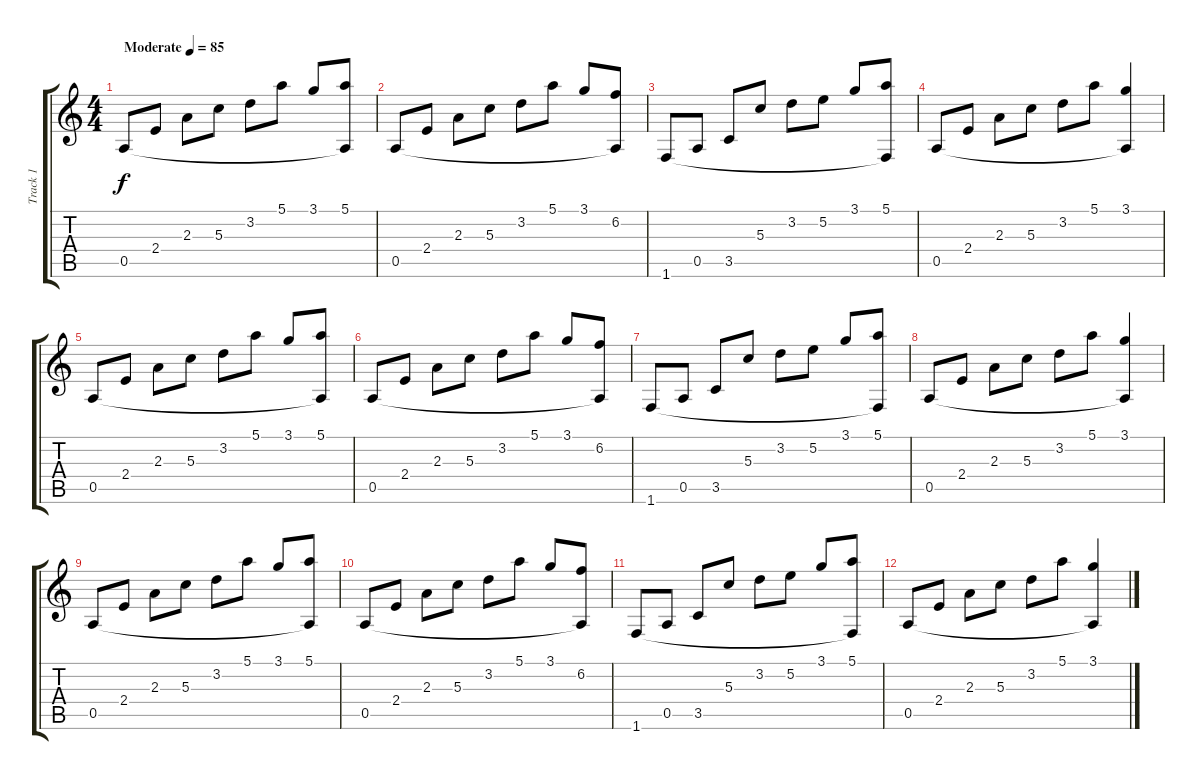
\track ("Track 1" "Track 1") {instrument overdrivenguitar}
\staff {score tabs}
\tuning (E4 B3 G3 D3 A2 E2) {hide}
\ts (4 4)
\tempo (85 "Moderate")
\clef g2
\ks c
0.5.8{dy f instrument overdrivenguitar} 2.4.8 2.3.8 5.3.8 3.2.8 5.1.8 3.1.8 (5.1 0.5{t}).8 |
0.5.8 2.4.8 2.3.8 5.3.8 3.2.8 5.1.8 3.1.8 (6.2 0.5{t}).8 |
1.6.8 0.5.8 3.5.8 5.3.8 3.2.8 5.2.8 3.1.8 (5.1 1.6{t}).8 |
0.5.8 2.4.8 2.3.8 5.3.8 3.2.8 5.1.8 (3.1 0.5{t}).4 |
0.5.8 2.4.8 2.3.8 5.3.8 3.2.8 5.1.8 3.1.8 (5.1 0.5{t}).8 |
0.5.8 2.4.8 2.3.8 5.3.8 3.2.8 5.1.8 3.1.8 (6.2 0.5{t}).8 |
1.6.8 0.5.8 3.5.8 5.3.8 3.2.8 5.2.8 3.1.8 (5.1 1.6{t}).8 |
0.5.8 2.4.8 2.3.8 5.3.8 3.2.8 5.1.8 (3.1 0.5{t}).4 |
0.5.8 2.4.8 2.3.8 5.3.8 3.2.8 5.1.8 3.1.8 (5.1 0.5{t}).8 |
0.5.8 2.4.8 2.3.8 5.3.8 3.2.8 5.1.8 3.1.8 (6.2 0.5{t}).8 |
1.6.8 0.5.8 3.5.8 5.3.8 3.2.8 5.2.8 3.1.8 (5.1 1.6{t}).8 |
0.5.8 2.4.8 2.3.8 5.3.8 3.2.8 5.1.8 (3.1 0.5{t}).4
